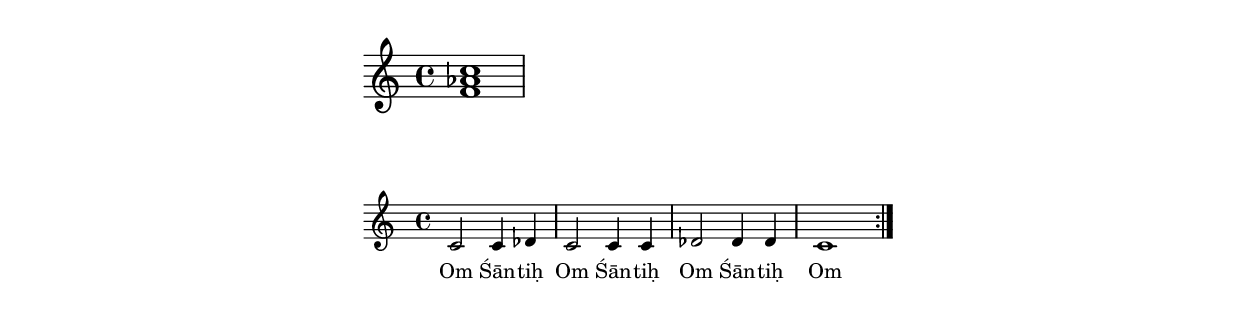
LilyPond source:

\version "2.19.45"
\paper {
	line-width = 4.6\in
}

melody = \relative c' {
  \clef treble
  \key c \major
  \time 4/4
  \set Score.voltaSpannerDuration = #(ly:make-moment 4/4)
	\new Voice = "words" {
		\repeat volta 2 {
		 c2 c4 des | c2 c4 c | des2 des4 des | c1 |
		}
	}
}

text =  \lyricmode {
	Om Śān -- tiḥ Om Śān -- tiḥ Om Śān -- tiḥ Om
}

harmonies = new \chordmode {
	f:m
}

\score {
  <<
    \new ChordNames {
      \set chordChanges = ##t
    }
    \new Staff  {
    	\new Voice = "one" { \melody }
  	}
    	\new Lyrics \lyricsto "words" \text
  >>
  \layout { 
   #(layout-set-staff-size 16)
   \context { \ChordNames
     \override ChordName #'font-size = #1
  	} 
  }
  \midi { 
  	\tempo 4 = 116
  }
}